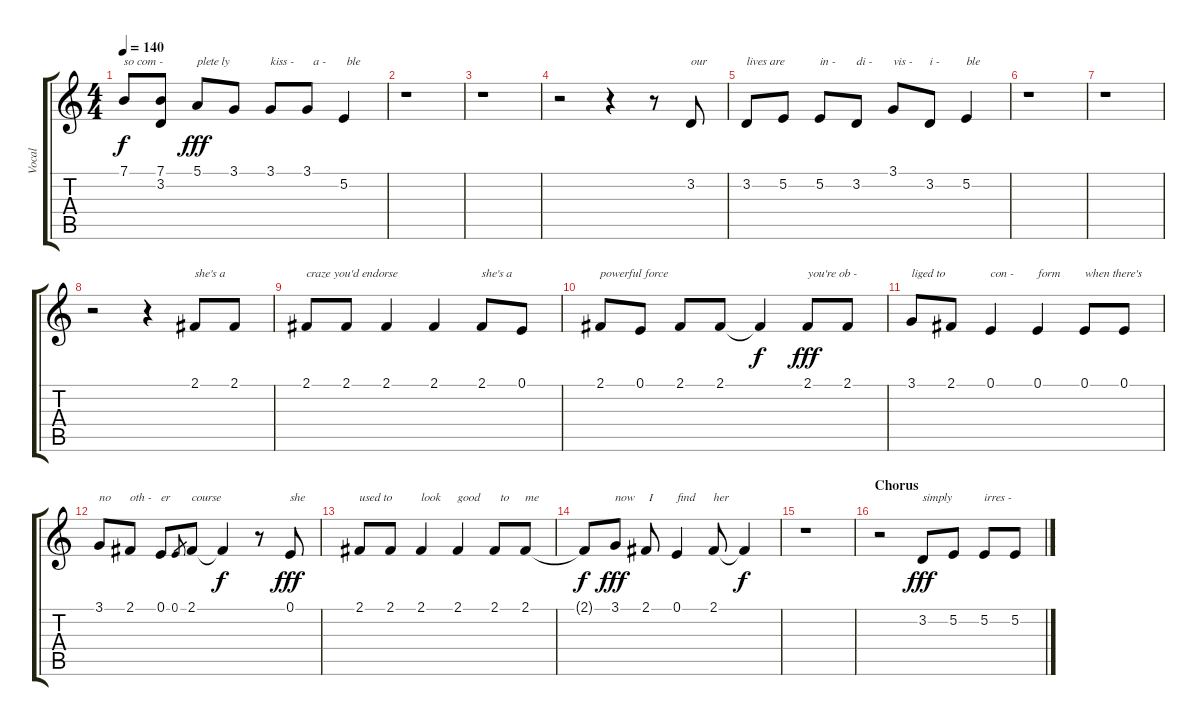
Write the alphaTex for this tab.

\track ("Vocal" "Vocal") {instrument altosax}
\staff {score tabs}
\tuning (E4 B3 G3 D3 A2 E2) {hide}
\ts (4 4)
\tempo 140
\clef g2
\ks c
7.1.8{txt "so com -" dy f} (7.1 3.2).8 5.1.8{txt "plete ly" dy fff} 3.1.8 3.1.8{txt "kiss -"} 3.1.8{txt "  a -"} 5.2.4{txt " ble"} |
r.1 |
r.1 |
r.2 r.4 r.8 3.2.8{txt "our"} |
3.2.8{txt "lives are"} 5.2.8 5.2.8{txt "in -"} 3.2.8{txt "di -"} 3.1.8{txt "vis -"} 3.2.8{txt "i -"} 5.2.4{txt "ble"} |
r.1 |
r.1 |
r.2 r.4 2.1.8{txt "she's a"} 2.1.8 |
2.1.8{txt "craze you'd endorse"} 2.1.8 2.1.4 2.1.4 2.1.8{txt "she's a"} 0.1.8 |
2.1.8{txt "powerful force"} 0.1.8 2.1.8 2.1.8 2.1{t}.4{dy f} 2.1.8{txt "you're ob -" dy fff} 2.1.8 |
3.1.8{txt "liged to"} 2.1.8 0.1.4{txt "con -"} 0.1.4{txt "form"} 0.1.8{txt "when there's"} 0.1.8 |
3.1.8{txt "no"} 2.1.8{txt "oth -"} 0.1.8{txt "er"} 0.1.8{gr} 2.1.8{txt "course"} 2.1{t}.4{dy f} r.8{txt " "} 0.1.8{txt "she" dy fff} |
2.1.8{txt "used to"} 2.1.8{txt " "} 2.1.4{txt "look"} 2.1.4{txt "good"} 2.1.8{txt "  to"} 2.1.8{txt "me"} |
2.1{t}.8{dy f} 3.1.8{txt "now" dy fff} 2.1.8{txt " I"} 0.1.4{txt "find"} 2.1.8{txt "her"} 2.1{t}.4{dy f} |
r.1 |
\section ("" "Chorus")
r.2 3.2.8{txt "simply" dy fff} 5.2.8 5.2.8{txt "irres -"} 5.2.8
